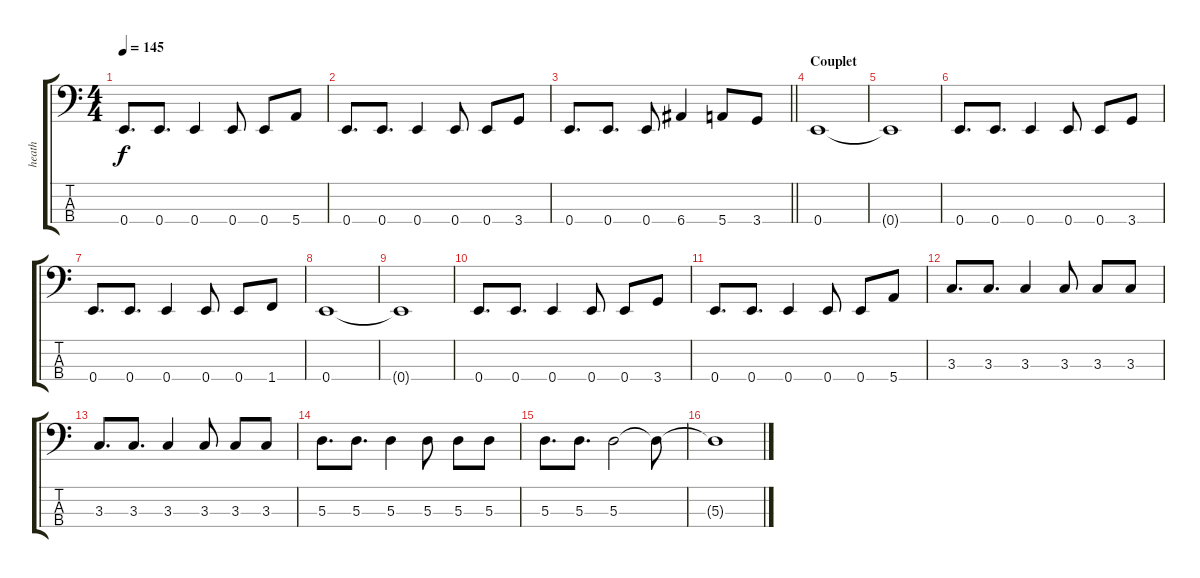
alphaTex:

\track ("heath" "heath") {instrument electricbasspick}
\staff {score tabs}
\tuning (G2 D2 A1 E1) {hide}
\ts (4 4)
\tempo 145
\clef f4
\ks c
0.4.8{d dy f} 0.4.8{d} 0.4.4 0.4.8 0.4.8 5.4.8 |
0.4.8{d} 0.4.8{d} 0.4.4 0.4.8 0.4.8 3.4.8 |
\barLineRight lightlight
0.4.8{d} 0.4.8{d} 0.4.8 6.4.4 5.4.8 3.4.8 |
\section ("" "Couplet")
0.4.1 |
0.4{t}.1 |
0.4.8{d} 0.4.8{d} 0.4.4 0.4.8 0.4.8 3.4.8 |
0.4.8{d} 0.4.8{d} 0.4.4 0.4.8 0.4.8 1.4.8 |
0.4.1 |
0.4{t}.1 |
0.4.8{d} 0.4.8{d} 0.4.4 0.4.8 0.4.8 3.4.8 |
0.4.8{d} 0.4.8{d} 0.4.4 0.4.8 0.4.8 5.4.8 |
3.3.8{d} 3.3.8{d} 3.3.4 3.3.8 3.3.8 3.3.8 |
3.3.8{d} 3.3.8{d} 3.3.4 3.3.8 3.3.8 3.3.8 |
5.3.8{d} 5.3.8{d} 5.3.4 5.3.8 5.3.8 5.3.8 |
5.3.8{d} 5.3.8{d} 5.3.2 5.3{t}.8 |
5.3{t}.1
